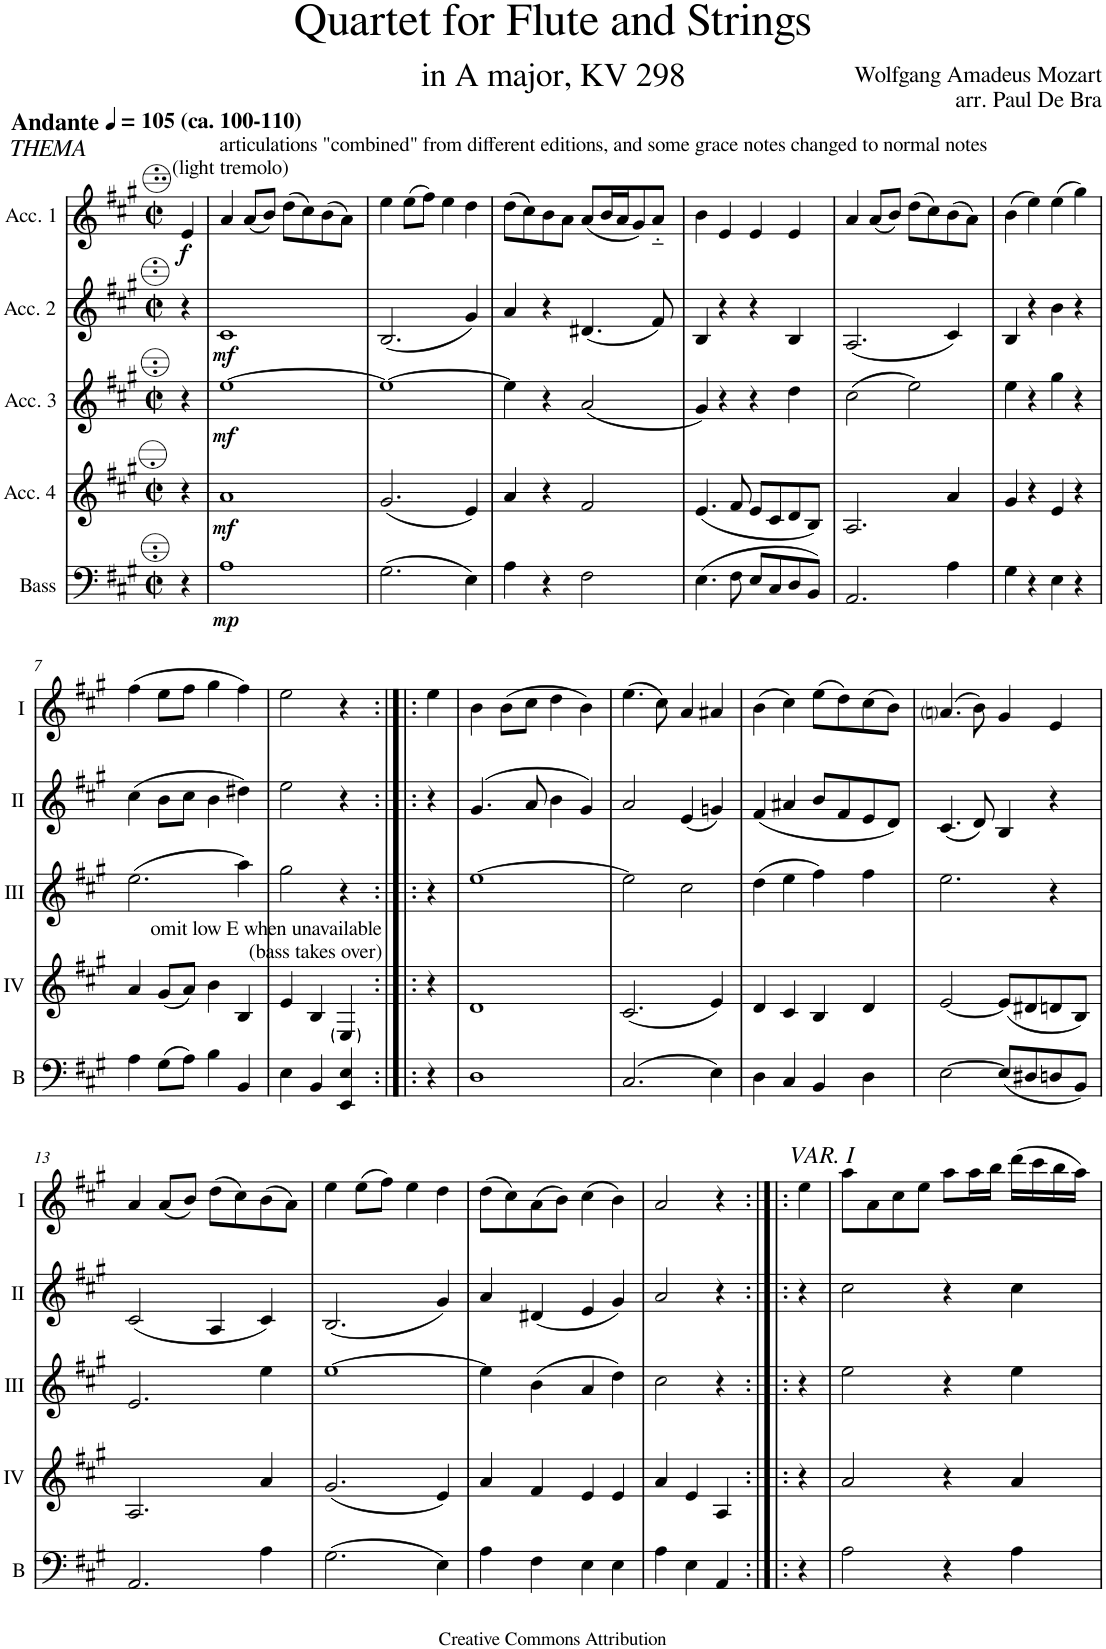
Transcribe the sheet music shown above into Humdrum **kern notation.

**kern	**dynam	**kern	**dynam	**kern	**dynam	**kern	**dynam	**kern	**dynam
*part5	*part5	*part4	*part4	*part3	*part3	*part2	*part2	*part1	*part1
*staff5	*staff5	*staff4	*staff4	*staff3	*staff3	*staff2	*staff2	*staff1	*staff1
*I"Bass	*	*I"Acc. 4	*	*I"Acc. 3	*	*I"Acc. 2	*	*I"Acc. 1	*
*I'B	*	*	*	*	*	*	*	*	*
*clefF4	*	*clefG2	*	*clefG2	*	*clefG2	*	*clefG2	*
*Trd7c12	*	*Trd7c12	*	*Trd7c12	*	*	*	*	*
*k[f#c#g#]	*	*k[f#c#g#]	*	*k[f#c#g#]	*	*k[f#c#g#]	*	*k[f#c#g#]	*
*M2/2	*	*M2/2	*	*M2/2	*	*M2/2	*	*M2/2	*
*met(c|)	*	*met(c|)	*	*met(c|)	*	*met(c|)	*	*met(c|)	*
*MM105	*	*MM105	*	*MM105	*	*MM105	*	*MM105	*
=	=	=	=	=	=	=	=	=	=
!	!	!	!	!	!	!	!	!LO:TX:a:B:t=(ca. 100-110)	!
!	!	!	!	!	!	!	!	!LO:TX:a:t=(light tremolo)	!
!	!	!	!	!	!	!	!	!LO:TX:a:B:t=Andante	!
!	!	!	!	!	!	!	!	!LO:TX:a:i:t=THEMA	!
!	!	!	!	!	!	!	!	!	!LO:DY:b
4r	.	4r	.	4r	.	4r	.	4e/	f
=1	=1	=1	=1	=1	=1	=1	=1	=1	=1
!	!	!	!	!	!	!	!	!LO:TX:a:t=articulations "combined" from different editions, and some grace notes changed to normal notes	!
!	!LO:DY:b	!	!LO:DY:b	!	!LO:DY:b	!	!LO:DY:b	!	!
1A	mp	1a	mf	[1ee	mf	1c#	mf	4a/	.
.	.	.	.	.	.	.	.	(8a/L	.
.	.	.	.	.	.	.	.	8b/J)	.
.	.	.	.	.	.	.	.	(8dd\L	.
.	.	.	.	.	.	.	.	8cc#\)	.
.	.	.	.	.	.	.	.	(8b\	.
.	.	.	.	.	.	.	.	8a\J)	.
=2	=2	=2	=2	=2	=2	=2	=2	=2	=2
(2.G#\	.	(2.g#/	.	1ee_	.	(2.B/	.	4ee\	.
.	.	.	.	.	.	.	.	(8ee\L	.
.	.	.	.	.	.	.	.	8ff#\J)	.
.	.	.	.	.	.	.	.	4ee\	.
4E\)	.	4e/)	.	.	.	4g#/)	.	4dd\	.
=3	=3	=3	=3	=3	=3	=3	=3	=3	=3
4A\	.	4a/	.	4ee\]	.	4a/	.	(8dd\L	.
.	.	.	.	.	.	.	.	8cc#\)	.
4r	.	4r	.	4r	.	4r	.	8b\	.
.	.	.	.	.	.	.	.	8a\J	.
2F#\	.	2f#/	.	(2a/	.	(4.d#X/	.	(8a/L	.
.	.	.	.	.	.	.	.	16b/L	.
.	.	.	.	.	.	.	.	16a/J	.
.	.	.	.	.	.	.	.	8g#/)	.
.	.	.	.	.	.	8f#/)	.	8a/J	.
=4	=4	=4	=4	=4	=4	=4	=4	=4	=4
(4.E\	.	(4.e/	.	4g#/)	.	4B/	.	4b\	.
.	.	.	.	4r	.	4r	.	4e/	.
8F#\	.	8f#/	.	.	.	.	.	.	.
8E/L	.	8e/L	.	4r	.	4r	.	4e/	.
8C#/	.	8c#/	.	.	.	.	.	.	.
8D/	.	8d/	.	4dd\	.	4B/	.	4e/	.
8BB/J)	.	8B/J)	.	.	.	.	.	.	.
=5	=5	=5	=5	=5	=5	=5	=5	=5	=5
2.AA/	.	2.A/	.	(2cc#\	.	(2.A/	.	4a/	.
.	.	.	.	.	.	.	.	(8a/L	.
.	.	.	.	.	.	.	.	8b/J)	.
.	.	.	.	2ee\)	.	.	.	(8dd\L	.
.	.	.	.	.	.	.	.	8cc#\)	.
4A\	.	4a/	.	.	.	4c#/)	.	(8b\	.
.	.	.	.	.	.	.	.	8a\J)	.
=6	=6	=6	=6	=6	=6	=6	=6	=6	=6
4G#\	.	4g#/	.	4ee\	.	4B/	.	(4b\	.
4r	.	4r	.	4r	.	4r	.	4ee\)	.
4E\	.	4e/	.	4gg#\	.	4b\	.	(4ee\	.
4r	.	4r	.	4r	.	4r	.	4gg#\)	.
!!LO:LB:g=z
=7	=7	=7	=7	=7	=7	=7	=7	=7	=7
4A\	.	4a/	.	(2.ee\	.	(4cc#\	.	(4ff#\	.
(8G#\L	.	(8g#/L	.	.	.	8b\L	.	8ee\L	.
8A\J)	.	8a/J)	.	.	.	8cc#\J	.	8ff#\J	.
4B\	.	4b\	.	.	.	4b\	.	4gg#\	.
4BB/	.	4B/	.	4aa\)	.	4dd#X\)	.	4ff#\)	.
=8	=8	=8	=8	=8	=8	=8	=8	=8	=8
4E\	.	4e/	.	2gg#\	.	2ee\	.	2ee\	.
4BB/	.	4B/	.	.	.	.	.	.	.
4EE/ 4E/	.	4E/	.	4r	.	4r	.	4r	.
!	!	!LO:TX:a:t=omit low E when unavailable	!	!	!	!	!	!	!
!	!	!LO:TX:a:t=(bass takes over)	!	!	!	!	!	!	!
=8X1:|!|:	=8X1:|!|:	=8X1:|!|:	=8X1:|!|:	=8X1:|!|:	=8X1:|!|:	=8X1:|!|:	=8X1:|!|:	=8X1:|!|:	=8X1:|!|:
4r	.	4r	.	4r	.	4r	.	4ee\	.
=9	=9	=9	=9	=9	=9	=9	=9	=9	=9
1D	.	1d	.	[1ee	.	(4.g#/	.	4b\	.
.	.	.	.	.	.	.	.	(8b\L	.
.	.	.	.	.	.	8a/	.	8cc#\J	.
.	.	.	.	.	.	4b\	.	4dd\	.
.	.	.	.	.	.	4g#/)	.	4b\)	.
=10	=10	=10	=10	=10	=10	=10	=10	=10	=10
(2.C#/	.	(2.c#/	.	2ee\]	.	2a/	.	(4.ee\	.
.	.	.	.	.	.	.	.	8cc#\)	.
.	.	.	.	2cc#\	.	(4e/	.	4a/	.
4E\)	.	4e/)	.	.	.	4gn/)	.	4a#X/	.
=11	=11	=11	=11	=11	=11	=11	=11	=11	=11
4D\	.	4d/	.	(4dd\	.	(4f#/	.	(4b\	.
4C#/	.	4c#/	.	4ee\	.	4a#X/	.	4cc#\)	.
4BB/	.	4B/	.	4ff#\)	.	8b/L	.	(8ee\L	.
.	.	.	.	.	.	8f#/	.	8dd\)	.
4D\	.	4d/	.	4ff#\	.	8e/	.	(8cc#\	.
.	.	.	.	.	.	8d/J)	.	8b\J)	.
=12	=12	=12	=12	=12	=12	=12	=12	=12	=12
[2E\	.	[2e/	.	2.ee\	.	(4.c#/	.	(4.ani/	.
.	.	.	.	.	.	8d/)	.	8b\)	.
(8E/L]	.	(8e/L]	.	.	.	4B/	.	4g#/	.
8D#X/	.	8d#X/	.	.	.	.	.	.	.
8Dn/	.	8dn/	.	4r	.	4r	.	4e/	.
8BB/J)	.	8B/J)	.	.	.	.	.	.	.
!!LO:LB:g=z
=13	=13	=13	=13	=13	=13	=13	=13	=13	=13
2.AA/	.	2.A/	.	2.e/	.	(2c#/	.	4a/	.
.	.	.	.	.	.	.	.	(8a/L	.
.	.	.	.	.	.	.	.	8b/J)	.
.	.	.	.	.	.	4A/	.	(8dd\L	.
.	.	.	.	.	.	.	.	8cc#\)	.
4A\	.	4a/	.	4ee\	.	4c#/)	.	(8b\	.
.	.	.	.	.	.	.	.	8a\J)	.
=14	=14	=14	=14	=14	=14	=14	=14	=14	=14
(2.G#\	.	(2.g#/	.	[1ee	.	(2.B/	.	4ee\	.
.	.	.	.	.	.	.	.	(8ee\L	.
.	.	.	.	.	.	.	.	8ff#\J)	.
.	.	.	.	.	.	.	.	4ee\	.
4E\)	.	4e/)	.	.	.	4g#/)	.	4dd\	.
=15	=15	=15	=15	=15	=15	=15	=15	=15	=15
4A\	.	4a/	.	4ee\]	.	4a/	.	(8dd\L	.
.	.	.	.	.	.	.	.	8cc#\)	.
4F#\	.	4f#/	.	(4b\	.	(4d#X/	.	(8a\	.
.	.	.	.	.	.	.	.	8b\J)	.
4E\	.	4e/	.	4a/	.	4e/	.	(4cc#\	.
4E\	.	4e/	.	4dd\)	.	4g#/)	.	4b\)	.
=16	=16	=16	=16	=16	=16	=16	=16	=16	=16
4A\	.	4a/	.	2cc#\	.	2a/	.	2a/	.
4E\	.	4e/	.	.	.	.	.	.	.
4AA/	.	4A/	.	4r	.	4r	.	4r	.
=16X2:|!|:	=16X2:|!|:	=16X2:|!|:	=16X2:|!|:	=16X2:|!|:	=16X2:|!|:	=16X2:|!|:	=16X2:|!|:	=16X2:|!|:	=16X2:|!|:
!	!	!	!	!	!	!	!	!LO:TX:a:i:t=VAR. I	!
4r	.	4r	.	4r	.	4r	.	4ee\	.
=17	=17	=17	=17	=17	=17	=17	=17	=17	=17
2A\	.	2a/	.	2ee\	.	2cc#\	.	8aa\L	.
.	.	.	.	.	.	.	.	8a\	.
.	.	.	.	.	.	.	.	8cc#\	.
.	.	.	.	.	.	.	.	8ee\J	.
4r	.	4r	.	4r	.	4r	.	8aa\L	.
.	.	.	.	.	.	.	.	16aa\L	.
.	.	.	.	.	.	.	.	16bb\JJ	.
4A\	.	4a/	.	4ee\	.	4cc#\	.	(16ddd\LL	.
.	.	.	.	.	.	.	.	16ccc#\	.
.	.	.	.	.	.	.	.	16bb\	.
.	.	.	.	.	.	.	.	16aa\JJ)	.
=	=	=	=	=	=	=	=	=	=
*-	*-	*-	*-	*-	*-	*-	*-	*-	*-
